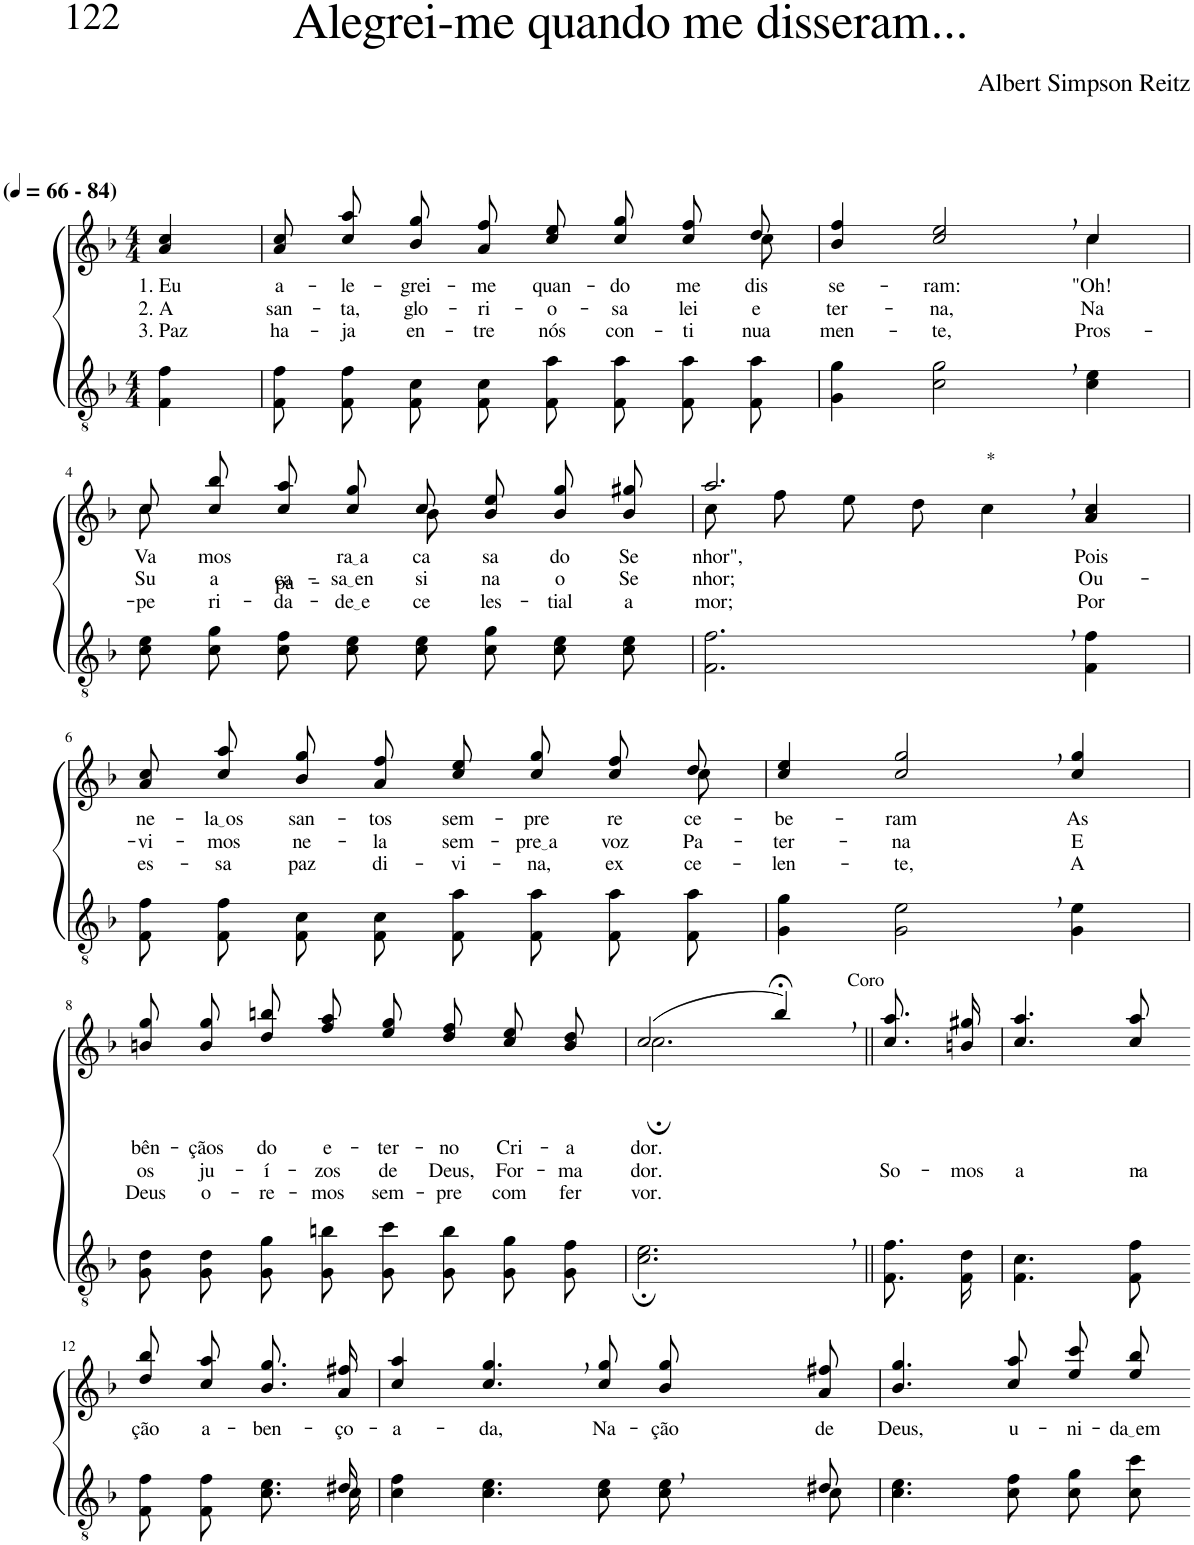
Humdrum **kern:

**kern	**kern	**text	**text	**text
*part2	*part1	*part1	*part1	*part1
*staff2	*staff1	*staff1	*staff1	*staff1
*I"Parte III e IV	*I"Parte I e II	*	*	*
*clefGv2	*clefG2	*	*	*
*Trd5c9	*Trd5c9	*	*	*
*k[b-]	*k[b-]	*	*	*
*M4/4	*M4/4	*	*	*
*MM66	*MM66	*	*	*
=1	=1	=1	=1	=1
!	!LO:TX:a:B:t=(	!	!	!
!	!LO:TX:a:B:t=- 84)	!	!	!
!	!	!LO:LY:b	!LO:LY:b	!LO:LY:b
4F\ 4f\	4a/ 4cc/	1. Eu	2. A	3. Paz
=2	=2	=2	=2	=2
!	!	!LO:LY:b	!LO:LY:b	!LO:LY:b
*	*^	*	*	*
8F\ 8f\L	8a\ 8cc\L	2..ryy	a-	san-	ha-
!	!	!	!LO:LY:b	!LO:LY:b	!LO:LY:b
8F\ 8f\J	8cc\ 8aa\J	.	-le-	-ta,	-ja
!	!	!	!LO:LY:b	!LO:LY:b	!LO:LY:b
8F/ 8c/L	8b-\ 8gg\L	.	-grei-	glo-	en-
!	!	!	!LO:LY:b	!LO:LY:b	!LO:LY:b
8F/ 8c/J	8a\ 8ff\J	.	-me	-ri-	-tre
!	!	!	!LO:LY:b	!LO:LY:b	!LO:LY:b
8F\ 8a\L	8cc\ 8ee\L	.	quan-	-o-	nós
!	!	!	!LO:LY:b	!LO:LY:b	!LO:LY:b
8F\ 8a\J	8cc\ 8gg\J	.	-do	-sa	con-
!	!	!	!LO:LY:b	!LO:LY:b	!LO:LY:b
8F\ 8a\L	8cc\ 8ff\L	.	me	lei	-ti-
!	!	!	!LO:LY:b	!LO:LY:b	!LO:LY:b
8F\ 8a\J	8dd\J	8cc\	dis-	e-	-nua-
=3	=3	=3	=3	=3	=3
!	!	!	!LO:LY:b	!LO:LY:b	!LO:LY:b
4G\ 4g\	4b-/ 4ff/	2.ryy	-se-	-ter-	-men-
!	!	!	!LO:LY:b	!LO:LY:b	!LO:LY:b
2c\, 2g\,	2cc/, 2ee/,	.	-ram:	-na,	-te,
!	!	!	!LO:LY:b	!LO:LY:b	!LO:LY:b
4c\ 4e\	4cc/	4cc\	"Oh!	Na	Pros-
!!LO:LB:g=z	!!
=4	=4	=4	=4	=4	=4
!	!	!	!LO:LY:b	!LO:LY:b	!LO:LY:b
8c\ 8e\L	8cc\L	8cc\	Va-	Su-	-pe-
!	!	!	!LO:LY:b	!LO:LY:b	!LO:LY:b
8c\ 8g\J	8cc\ 8bb-\J	4.ryy	-mos	-a	-ri-
!	!	!	!LO:LY:b	!LO:LY:b	!LO:LY:b
8c\ 8f\L	8cc\ 8aa\L	.	pa-	ca-	-da-
!	!	!	!LO:LY:b	!LO:LY:b	!LO:LY:b
8c\ 8e\J	8cc\ 8gg\J	.	ra a	sa en	de e
!	!	!	!LO:LY:b	!LO:LY:b	!LO:LY:b
8c\ 8e\L	8cc\L	8b-\	-ca-	-si-	ce-
!	!	!	!LO:LY:b	!LO:LY:b	!LO:LY:b
8c\ 8g\J	8b-\ 8ee\J	4.ryy	-sa	-na	-les-
!	!	!	!LO:LY:b	!LO:LY:b	!LO:LY:b
8c\ 8e\L	8b-\ 8gg\L	.	do	o	-tial
!	!	!	!LO:LY:b	!LO:LY:b	!LO:LY:b
8c\ 8e\J	8b-\ 8gg#X\J	.	Se-	Se-	a-
=5	=5	=5	=5	=5	=5
!	!LO:TX:a:t=*	!	!	!	!
!	!	!	!LO:LY:b	!LO:LY:b	!LO:LY:b
2.F\, 2.f\,	2.aa,/	8cc\L	-nhor",	-nhor;	-mor;
.	.	8ff\J	.	.	.
.	.	8ee\L	.	.	.
.	.	8dd\J	.	.	.
.	.	4cc\	.	.	.
!	!	!	!LO:LY:b	!LO:LY:b	!LO:LY:b
4F\ 4f\	4a/ 4cc/	4ryy	Pois	Ou-	Por
!!LO:LB:g=z	!!
=6	=6	=6	=6	=6	=6
!	!	!	!LO:LY:b	!LO:LY:b	!LO:LY:b
8F\ 8f\L	8a\ 8cc\L	2..ryy	ne-	-vi-	es-
!	!	!	!LO:LY:b	!LO:LY:b	!LO:LY:b
8F\ 8f\J	8cc\ 8aa\J	.	la os	-mos	-sa
!	!	!	!LO:LY:b	!LO:LY:b	!LO:LY:b
8F/ 8c/L	8b-\ 8gg\L	.	san-	ne-	paz
!	!	!	!LO:LY:b	!LO:LY:b	!LO:LY:b
8F/ 8c/J	8a\ 8ff\J	.	-tos	-la	di-
!	!	!	!LO:LY:b	!LO:LY:b	!LO:LY:b
8F\ 8a\L	8cc\ 8ee\L	.	sem-	sem-	-vi-
!	!	!	!LO:LY:b	!LO:LY:b	!LO:LY:b
8F\ 8a\J	8cc\ 8gg\J	.	-pre	pre a	-na,
!	!	!	!LO:LY:b	!LO:LY:b	!LO:LY:b
8F\ 8a\L	8cc\ 8ff\L	.	re-	voz	ex-
!	!	!	!LO:LY:b	!LO:LY:b	!LO:LY:b
8F\ 8a\J	8dd\J	8cc\	-ce-	Pa-	-ce-
=7	=7	=7	=7	=7	=7
!	!	!	!LO:LY:b	!LO:LY:b	!LO:LY:b
*	*v	*v	*	*	*
4G\ 4g\	4cc/ 4ee/	-be-	-ter-	-len-
!	!	!LO:LY:b	!LO:LY:b	!LO:LY:b
2G\, 2e\,	2cc/, 2gg/,	-ram	-na	-te,
!	!	!LO:LY:b	!LO:LY:b	!LO:LY:b
4G\ 4e\	4cc/ 4gg/	As	E	A
!!LO:LB:g=z
=8	=8	=8	=8	=8
!	!	!LO:LY:b	!LO:LY:b	!LO:LY:b
8G\ 8d\L	8bn\ 8gg\L	bên-	os	Deus
!	!	!LO:LY:b	!LO:LY:b	!LO:LY:b
8G\ 8d\J	8b\ 8gg\J	-çãos	ju-	o-
!	!	!LO:LY:b	!LO:LY:b	!LO:LY:b
8G\ 8g\L	8dd\ 8bbn\L	do	-í-	-re-
!	!	!LO:LY:b	!LO:LY:b	!LO:LY:b
8G\ 8bn\J	8ff\ 8aa\J	e-	-zos	-mos
!	!	!LO:LY:b	!LO:LY:b	!LO:LY:b
8G\ 8cc\L	8ee\ 8gg\L	-ter-	de	sem-
!	!	!LO:LY:b	!LO:LY:b	!LO:LY:b
8G\ 8b\J	8dd\ 8ff\J	-no	Deus,	-pre
!	!	!LO:LY:b	!LO:LY:b	!LO:LY:b
8G\ 8g\L	8cc\ 8ee\L	Cri-	For-	com
!	!	!LO:LY:b	!LO:LY:b	!LO:LY:b
8G\ 8f\J	8b\ 8dd\J	-a-	-ma-	fer-
=9	=9	=9	=9	=9
*	*^	*	*	*
!	!	!	!LO:LY:b	!LO:LY:b	!LO:LY:b
2.c\;, 2.e\;,	(2cc/	2.cc;\	-dor.	-dor.	-vor.
.	4bb-;<,/)	.	.	.	.
*	*v	*v	*	*	*
=10||	=10||	=10||	=10||	=10||
!	!LO:TX:a:t=Coro	!	!	!
!	!	!	!LO:LY:b	!
8.F/ 8.f/L	8.cc\ 8.aa\L	.	So-	.
!	!	!	!LO:LY:b	!
16F/ 16d/Jk	16bn\ 16gg#X\Jk	.	-mos	.
=11	=11	=11	=11	=11
!	!	!	!LO:LY:b	!
4.F\ 4.c\	4.cc/ 4.aa/	.	a	.
!	!	!	!LO:LY:b	!
8F\ 8f\	8cc/ 8aa/	.	na-	.
!!LO:LB:g=z
=12-	=12-	=12-	=12-	=12-
*^	*	*	*	*
!	!	!	!LO:LY:b	!	!
4..ryy	8F\ 8f\L	8dd\ 8bb-\L	ção	.	.
!	!	!	!LO:LY:b	!	!
.	8F\ 8f\J	8cc\ 8aa\J	a-	.	.
!	!	!	!LO:LY:b	!	!
.	8.c\ 8.e\L	8.b-\ 8.gg\L	-ben-	.	.
!	!	!	!LO:LY:b	!	!
16d#X/	16c\Jk	16a\ 16ff#X\Jk	-ço-	.	.
=13	=13	=13	=13	=13	=13
!	!	!	!LO:LY:b	!	!
2..ryy	4c\ 4f\	4cc/ 4aa/	-a-	.	.
!	!	!	!LO:LY:b	!	!
.	4.c\ 4.e\	4.cc/, 4.gg/,	-da,	.	.
!	!	!	!LO:LY:b	!	!
.	8c\ 8e\	8cc/ 8gg/	Na-	.	.
!	!	!	!LO:LY:b	!	!
.	8c\ 8e\L	8b-\ 8gg\L	-ção	.	.
!	!	!	!LO:LY:b	!	!
8d#X/	8c\J	8a\ 8ff#X\J	de	.	.
=14	=14	=14	=14	=14	=14
!	!	!	!LO:LY:b	!	!
*v	*v	*	*	*	*
4.c\ 4.e\	4.b-/ 4.gg/	Deus,	.	.
!	!	!LO:LY:b	!	!
8c\ 8f\	8cc/ 8aa/	u-	.	.
!	!	!LO:LY:b	!	!
8c\ 8g\L	8ee\ 8ccc\L	-ni-	.	.
!	!	!LO:LY:b	!	!
8c\ 8cc\J	8ee\ 8bb-\J	da em	.	.
=-	=-	=-	=-	=-
*-	*-	*-	*-	*-
